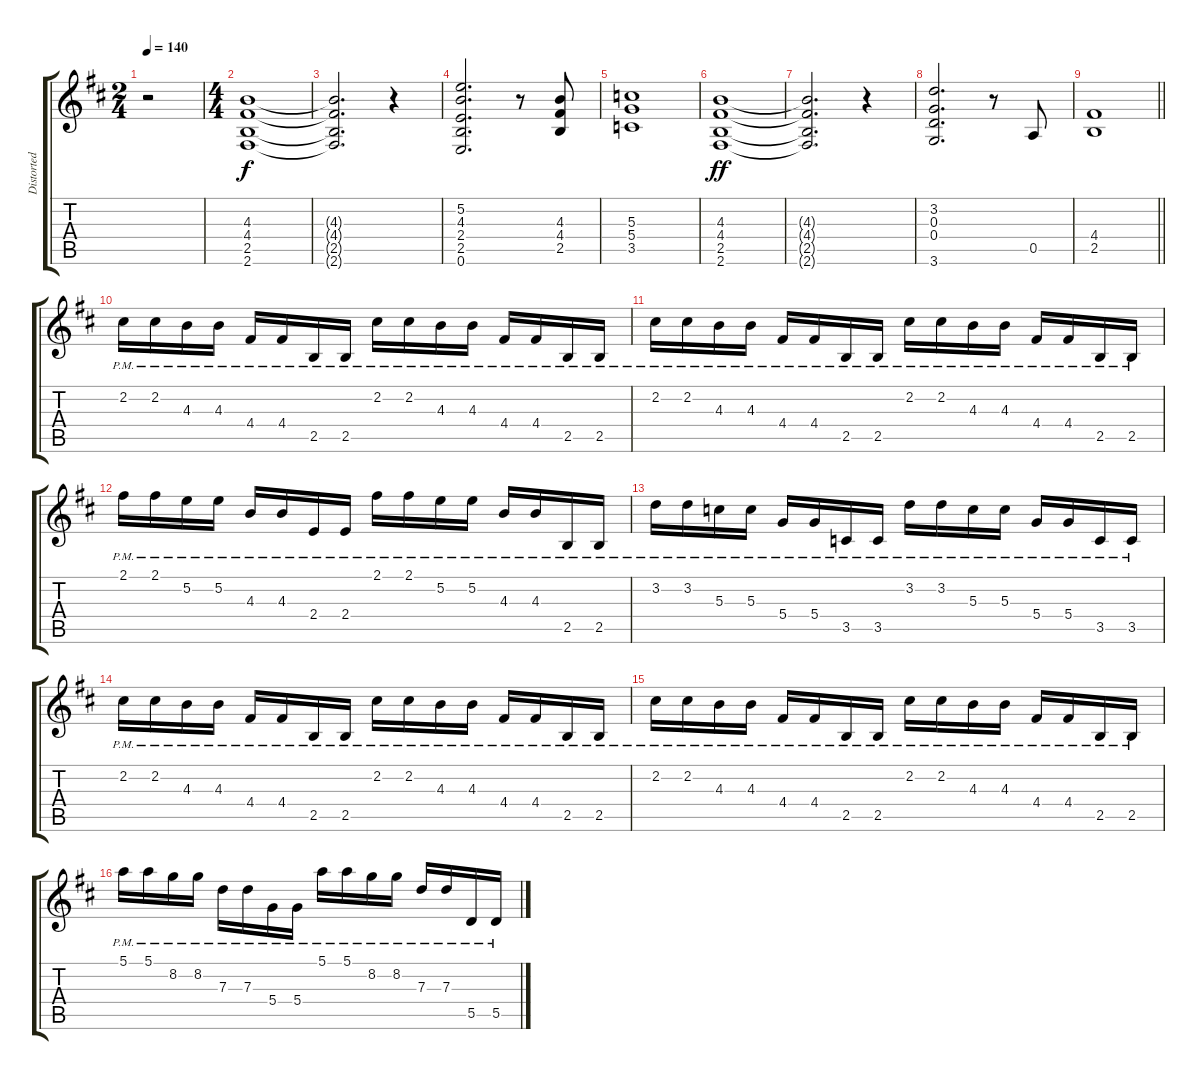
\track ("Distorted" "Distorted") {instrument distortionguitar}
\staff {score tabs}
\tuning (E4 B3 G3 D3 A2 E2) {hide}
\ts (2 4)
\tempo 140
\clef g2
\ks d
r.2{dy f instrument distortionguitar} |
\ts (4 4)
(4.3 4.4 2.5 2.6).1 |
(4.3{t} 4.4{t} 2.5{t} 2.6{t}).2{d} r.4 |
(5.2 4.3 2.4 2.5 0.6).2{d} r.8 (4.3 4.4 2.5).8 |
(5.3 5.4 3.5).1 |
(4.3 4.4 2.5 2.6).1{dy ff} |
(4.3{t} 4.4{t} 2.5{t} 2.6{t}).2{d} r.4 |
(3.2 0.3 0.4 3.6).2{d} r.8 0.5.8 |
\barLineRight lightlight
(4.4 2.5).1 |
2.2{pm}.16 2.2{pm}.16 4.3{pm}.16 4.3{pm}.16 4.4{pm}.16 4.4{pm}.16 2.5{pm}.16 2.5{pm}.16 2.2{pm}.16 2.2{pm}.16 4.3{pm}.16 4.3{pm}.16 4.4{pm}.16 4.4{pm}.16 2.5{pm}.16 2.5{pm}.16 |
2.2{pm}.16 2.2{pm}.16 4.3{pm}.16 4.3{pm}.16 4.4{pm}.16 4.4{pm}.16 2.5{pm}.16 2.5{pm}.16 2.2{pm}.16 2.2{pm}.16 4.3{pm}.16 4.3{pm}.16 4.4{pm}.16 4.4{pm}.16 2.5{pm}.16 2.5{pm}.16 |
2.1{pm}.16 2.1{pm}.16 5.2{pm}.16 5.2{pm}.16 4.3{pm}.16 4.3{pm}.16 2.4{pm}.16 2.4{pm}.16 2.1{pm}.16 2.1{pm}.16 5.2{pm}.16 5.2{pm}.16 4.3{pm}.16 4.3{pm}.16 2.5{pm}.16 2.5{pm}.16 |
3.2{pm}.16 3.2{pm}.16 5.3{pm}.16 5.3{pm}.16 5.4{pm}.16 5.4{pm}.16 3.5{pm}.16 3.5{pm}.16 3.2{pm}.16 3.2{pm}.16 5.3{pm}.16 5.3{pm}.16 5.4{pm}.16 5.4{pm}.16 3.5{pm}.16 3.5{pm}.16 |
2.2{pm}.16 2.2{pm}.16 4.3{pm}.16 4.3{pm}.16 4.4{pm}.16 4.4{pm}.16 2.5{pm}.16 2.5{pm}.16 2.2{pm}.16 2.2{pm}.16 4.3{pm}.16 4.3{pm}.16 4.4{pm}.16 4.4{pm}.16 2.5{pm}.16 2.5{pm}.16 |
2.2{pm}.16 2.2{pm}.16 4.3{pm}.16 4.3{pm}.16 4.4{pm}.16 4.4{pm}.16 2.5{pm}.16 2.5{pm}.16 2.2{pm}.16 2.2{pm}.16 4.3{pm}.16 4.3{pm}.16 4.4{pm}.16 4.4{pm}.16 2.5{pm}.16 2.5{pm}.16 |
5.1{pm}.16 5.1{pm}.16 8.2{pm}.16 8.2{pm}.16 7.3{pm}.16 7.3{pm}.16 5.4{pm}.16 5.4{pm}.16 5.1{pm}.16 5.1{pm}.16 8.2{pm}.16 8.2{pm}.16 7.3{pm}.16 7.3{pm}.16 5.5{pm}.16 5.5{pm}.16
